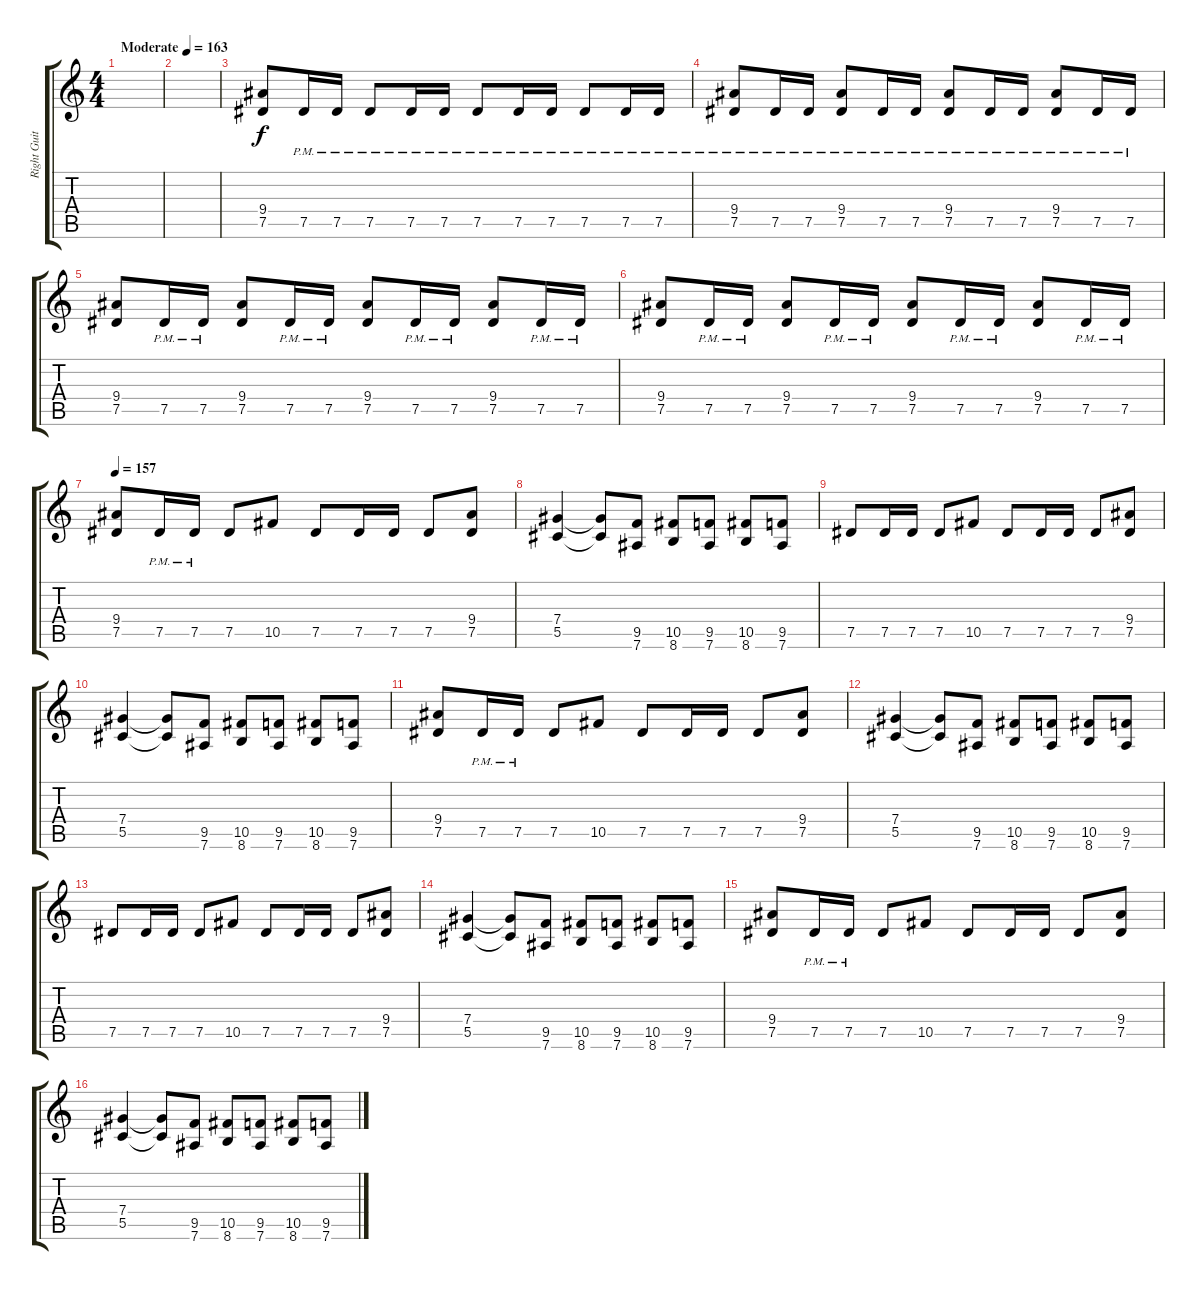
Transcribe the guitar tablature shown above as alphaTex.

\track ("Right Guitar" "Right Guit") {instrument overdrivenguitar}
\staff {score tabs}
\tuning (Eb4 Bb3 Gb3 Db3 Ab2 Eb2) {hide}
\ts (4 4)
\tempo (163 "Moderate")
\clef g2
\ks c
|
|
(9.4 7.5).8 7.5{pm}.16 7.5{pm}.16 7.5{pm}.8 7.5{pm}.16 7.5{pm}.16 7.5{pm}.8 7.5{pm}.16 7.5{pm}.16 7.5{pm}.8 7.5{pm}.16 7.5{pm}.16 |
(9.4 7.5{pm}).8 7.5{pm}.16 7.5{pm}.16 (9.4 7.5{pm}).8 7.5{pm}.16 7.5{pm}.16 (9.4 7.5{pm}).8 7.5{pm}.16 7.5{pm}.16 (9.4 7.5{pm}).8 7.5{pm}.16 7.5{pm}.16 |
(9.4 7.5).8 7.5{pm}.16 7.5{pm}.16 (9.4 7.5).8 7.5{pm}.16 7.5{pm}.16 (9.4 7.5).8 7.5{pm}.16 7.5{pm}.16 (9.4 7.5).8 7.5{pm}.16 7.5{pm}.16 |
(9.4 7.5).8 7.5{pm}.16 7.5{pm}.16 (9.4 7.5).8 7.5{pm}.16 7.5{pm}.16 (9.4 7.5).8 7.5{pm}.16 7.5{pm}.16 (9.4 7.5).8 7.5{pm}.16 7.5{pm}.16 |
\tempo 157
(9.4 7.5).8 7.5{pm}.16 7.5{pm}.16 7.5.8 10.5.8 7.5.8 7.5.16 7.5.16 7.5.8 (9.4 7.5).8 |
(7.4 5.5).4 (7.4{t} 5.5{t}).8 (9.5 7.6).8 (10.5 8.6).8 (9.5 7.6).8 (10.5 8.6).8 (9.5 7.6).8 |
7.5.8 7.5.16 7.5.16 7.5.8 10.5.8 7.5.8 7.5.16 7.5.16 7.5.8 (9.4 7.5).8 |
(7.4 5.5).4 (7.4{t} 5.5{t}).8 (9.5 7.6).8 (10.5 8.6).8 (9.5 7.6).8 (10.5 8.6).8 (9.5 7.6).8 |
(9.4 7.5).8 7.5{pm}.16 7.5{pm}.16 7.5.8 10.5.8 7.5.8 7.5.16 7.5.16 7.5.8 (9.4 7.5).8 |
(7.4 5.5).4 (7.4{t} 5.5{t}).8 (9.5 7.6).8 (10.5 8.6).8 (9.5 7.6).8 (10.5 8.6).8 (9.5 7.6).8 |
7.5.8 7.5.16 7.5.16 7.5.8 10.5.8 7.5.8 7.5.16 7.5.16 7.5.8 (9.4 7.5).8 |
(7.4 5.5).4 (7.4{t} 5.5{t}).8 (9.5 7.6).8 (10.5 8.6).8 (9.5 7.6).8 (10.5 8.6).8 (9.5 7.6).8 |
(9.4 7.5).8 7.5{pm}.16 7.5{pm}.16 7.5.8 10.5.8 7.5.8 7.5.16 7.5.16 7.5.8 (9.4 7.5).8 |
(7.4 5.5).4 (7.4{t} 5.5{t}).8 (9.5 7.6).8 (10.5 8.6).8 (9.5 7.6).8 (10.5 8.6).8 (9.5 7.6).8
